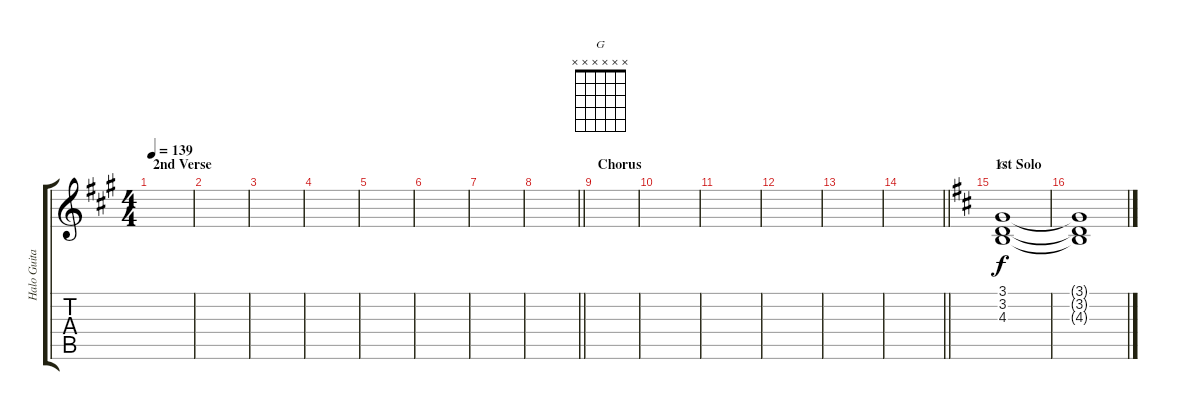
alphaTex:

\track ("Halo Guitar" "Halo Guita") {instrument pad2warm}
\staff {score tabs}
\tuning (E4 B3 G3 D3 A2 E2) {hide}
\chord ("G" x x x x x x)
\ts (4 4)
\section ("" "2nd Verse")
\tempo 139
\clef g2
\ks a
|
|
|
|
|
|
|
\barLineRight lightlight
|
\section ("" "Chorus")
|
|
|
|
|
\barLineRight lightlight
|
\section ("" "1st Solo")
\ks d
(3.1 3.2 4.3).1{ch "G"} |
(3.1{t} 3.2{t} 4.3{t}).1
